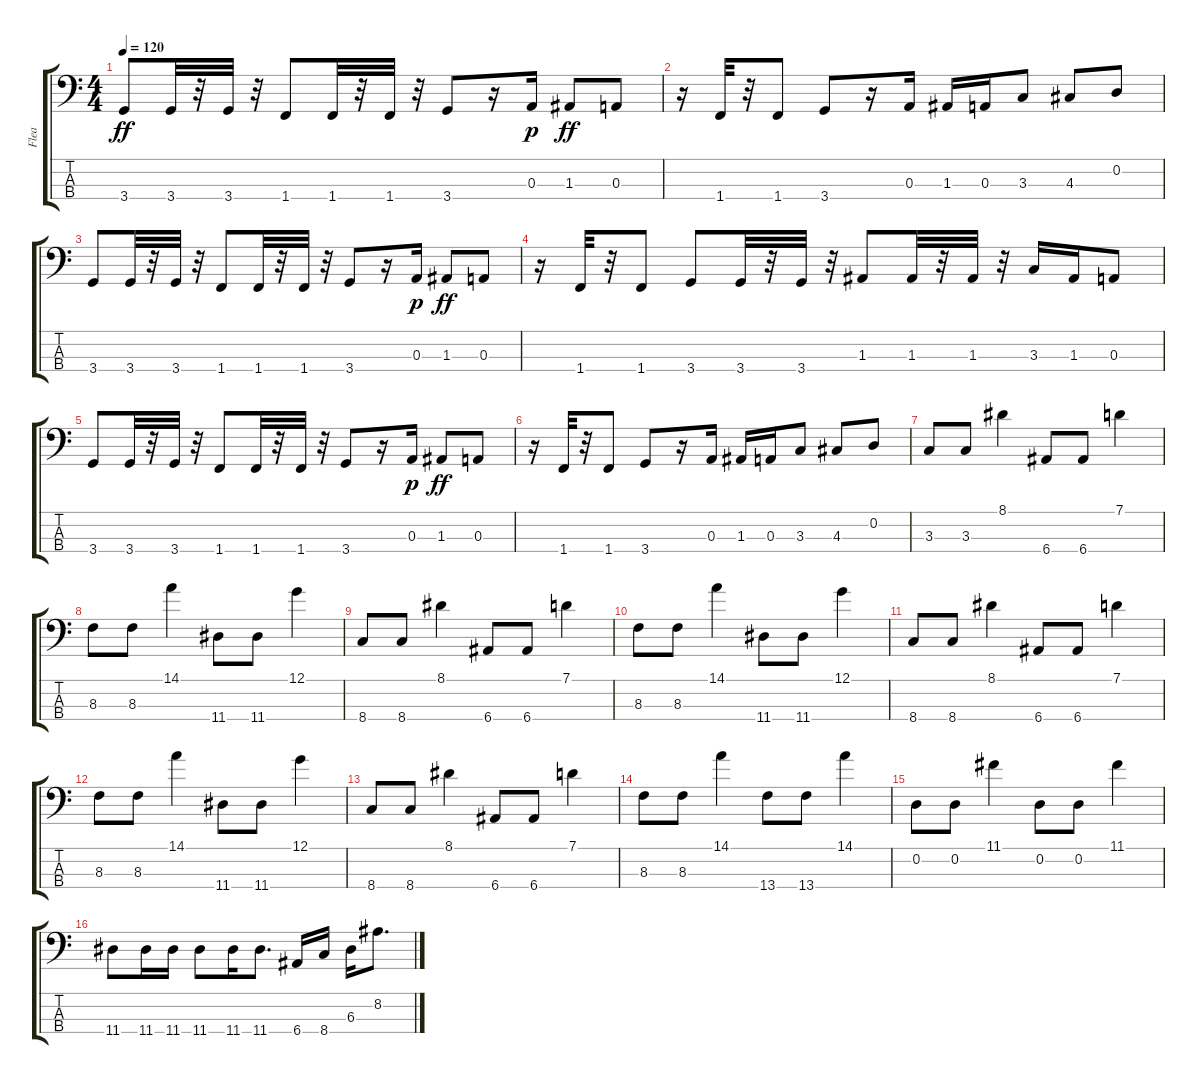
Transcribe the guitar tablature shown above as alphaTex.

\track ("Flea" "Flea") {instrument electricbassfinger}
\staff {score tabs}
\tuning (G2 D2 A1 E1) {hide}
\ts (4 4)
\tempo 120
\clef f4
\ks c
3.4.8{dy ff} 3.4.32 r.32 3.4.32 r.32 1.4.8 1.4.32 r.32 1.4.32 r.32 3.4.8 r.16 0.3.16{dy p} 1.3.8{dy ff} 0.3.8 |
r.16 1.4.32 r.32 1.4.8 3.4.8 r.16 0.3.16 1.3.16 0.3.16 3.3.8 4.3.8 0.2.8 |
3.4.8 3.4.32 r.32 3.4.32 r.32 1.4.8 1.4.32 r.32 1.4.32 r.32 3.4.8 r.16 0.3.16{dy p} 1.3.8{dy ff} 0.3.8 |
r.16 1.4.32 r.32 1.4.8 3.4.8 3.4.32 r.32 3.4.32 r.32 1.3.8 1.3.32 r.32 1.3.32 r.32 3.3.16 1.3.16 0.3.8 |
3.4.8 3.4.32 r.32 3.4.32 r.32 1.4.8 1.4.32 r.32 1.4.32 r.32 3.4.8 r.16 0.3.16{dy p} 1.3.8{dy ff} 0.3.8 |
r.16 1.4.32 r.32 1.4.8 3.4.8 r.16 0.3.16 1.3.16 0.3.16 3.3.8 4.3.8 0.2.8 |
3.3.8 3.3.8 8.1.4 6.4.8 6.4.8 7.1.4 |
8.3.8 8.3.8 14.1.4 11.4.8 11.4.8 12.1.4 |
8.4.8 8.4.8 8.1.4 6.4.8 6.4.8 7.1.4 |
8.3.8 8.3.8 14.1.4 11.4.8 11.4.8 12.1.4 |
8.4.8 8.4.8 8.1.4 6.4.8 6.4.8 7.1.4 |
8.3.8 8.3.8 14.1.4 11.4.8 11.4.8 12.1.4 |
8.4.8 8.4.8 8.1.4 6.4.8 6.4.8 7.1.4 |
8.3.8 8.3.8 14.1.4 13.4.8 13.4.8 14.1.4 |
0.2.8 0.2.8 11.1.4 0.2.8 0.2.8 11.1.4 |
11.4.8 11.4.16 11.4.16 11.4.8 11.4.16 11.4.8{d} 6.4.16 8.4.16 6.3.16 8.2.8{d}
